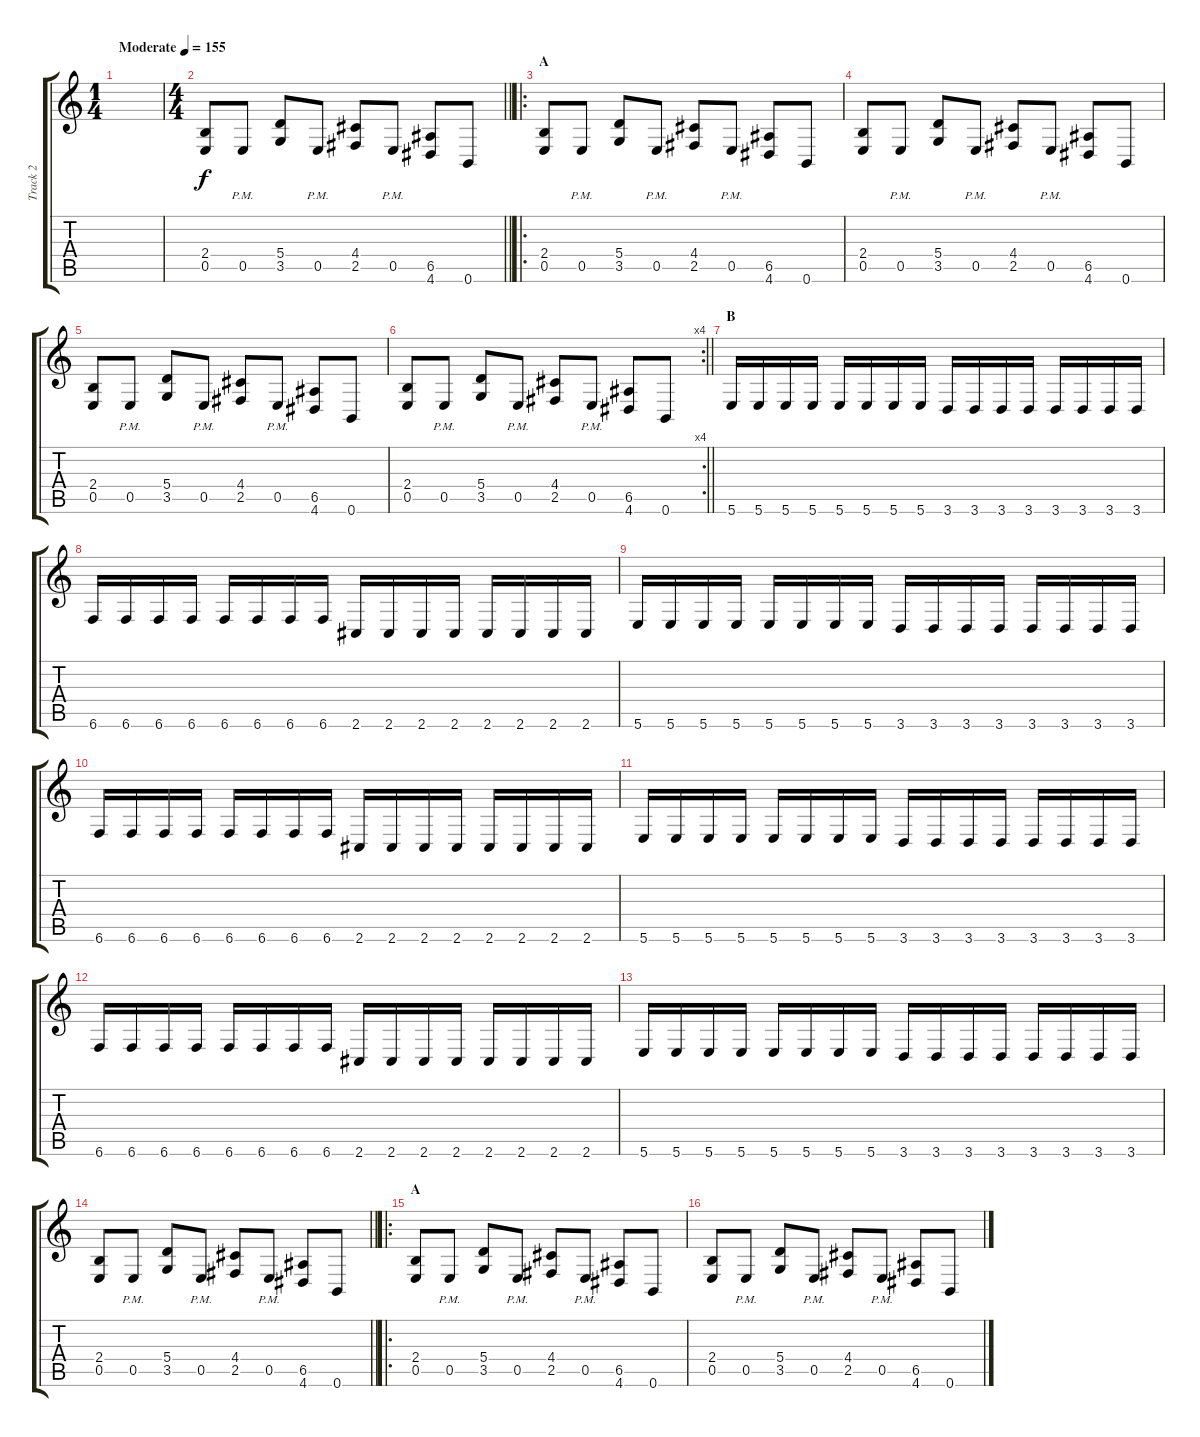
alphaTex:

\track ("Track 2" "Track 2") {instrument distortionguitar}
\staff {score tabs}
\tuning (B3 Gb3 D3 A2 E2 B1) {hide}
\ts (1 4)
\tempo (155 "Moderate")
\clef g2
\ks c
|
\ts (4 4)
\barLineRight lightlight
(2.4 0.5).8 0.5{pm}.8 (5.4 3.5).8 0.5{pm}.8 (4.4 2.5).8 0.5{pm}.8 (6.5 4.6).8 0.6.8 |
\ro
\section ("" "A")
(2.4 0.5).8 0.5{pm}.8 (5.4 3.5).8 0.5{pm}.8 (4.4 2.5).8 0.5{pm}.8 (6.5 4.6).8 0.6.8 |
(2.4 0.5).8 0.5{pm}.8 (5.4 3.5).8 0.5{pm}.8 (4.4 2.5).8 0.5{pm}.8 (6.5 4.6).8 0.6.8 |
(2.4 0.5).8 0.5{pm}.8 (5.4 3.5).8 0.5{pm}.8 (4.4 2.5).8 0.5{pm}.8 (6.5 4.6).8 0.6.8 |
\rc 4
\barLineRight lightlight
(2.4 0.5).8 0.5{pm}.8 (5.4 3.5).8 0.5{pm}.8 (4.4 2.5).8 0.5{pm}.8 (6.5 4.6).8 0.6.8 |
\section ("" "B")
5.6.16 5.6.16 5.6.16 5.6.16 5.6.16 5.6.16 5.6.16 5.6.16 3.6.16 3.6.16 3.6.16 3.6.16 3.6.16 3.6.16 3.6.16 3.6.16 |
6.6.16 6.6.16 6.6.16 6.6.16 6.6.16 6.6.16 6.6.16 6.6.16 2.6.16 2.6.16 2.6.16 2.6.16 2.6.16 2.6.16 2.6.16 2.6.16 |
5.6.16 5.6.16 5.6.16 5.6.16 5.6.16 5.6.16 5.6.16 5.6.16 3.6.16 3.6.16 3.6.16 3.6.16 3.6.16 3.6.16 3.6.16 3.6.16 |
6.6.16 6.6.16 6.6.16 6.6.16 6.6.16 6.6.16 6.6.16 6.6.16 2.6.16 2.6.16 2.6.16 2.6.16 2.6.16 2.6.16 2.6.16 2.6.16 |
5.6.16 5.6.16 5.6.16 5.6.16 5.6.16 5.6.16 5.6.16 5.6.16 3.6.16 3.6.16 3.6.16 3.6.16 3.6.16 3.6.16 3.6.16 3.6.16 |
6.6.16 6.6.16 6.6.16 6.6.16 6.6.16 6.6.16 6.6.16 6.6.16 2.6.16 2.6.16 2.6.16 2.6.16 2.6.16 2.6.16 2.6.16 2.6.16 |
5.6.16 5.6.16 5.6.16 5.6.16 5.6.16 5.6.16 5.6.16 5.6.16 3.6.16 3.6.16 3.6.16 3.6.16 3.6.16 3.6.16 3.6.16 3.6.16 |
\barLineRight lightlight
(2.4 0.5).8 0.5{pm}.8 (5.4 3.5).8 0.5{pm}.8 (4.4 2.5).8 0.5{pm}.8 (6.5 4.6).8 0.6.8 |
\ro
\section ("" "A")
(2.4 0.5).8 0.5{pm}.8 (5.4 3.5).8 0.5{pm}.8 (4.4 2.5).8 0.5{pm}.8 (6.5 4.6).8 0.6.8 |
(2.4 0.5).8 0.5{pm}.8 (5.4 3.5).8 0.5{pm}.8 (4.4 2.5).8 0.5{pm}.8 (6.5 4.6).8 0.6.8
